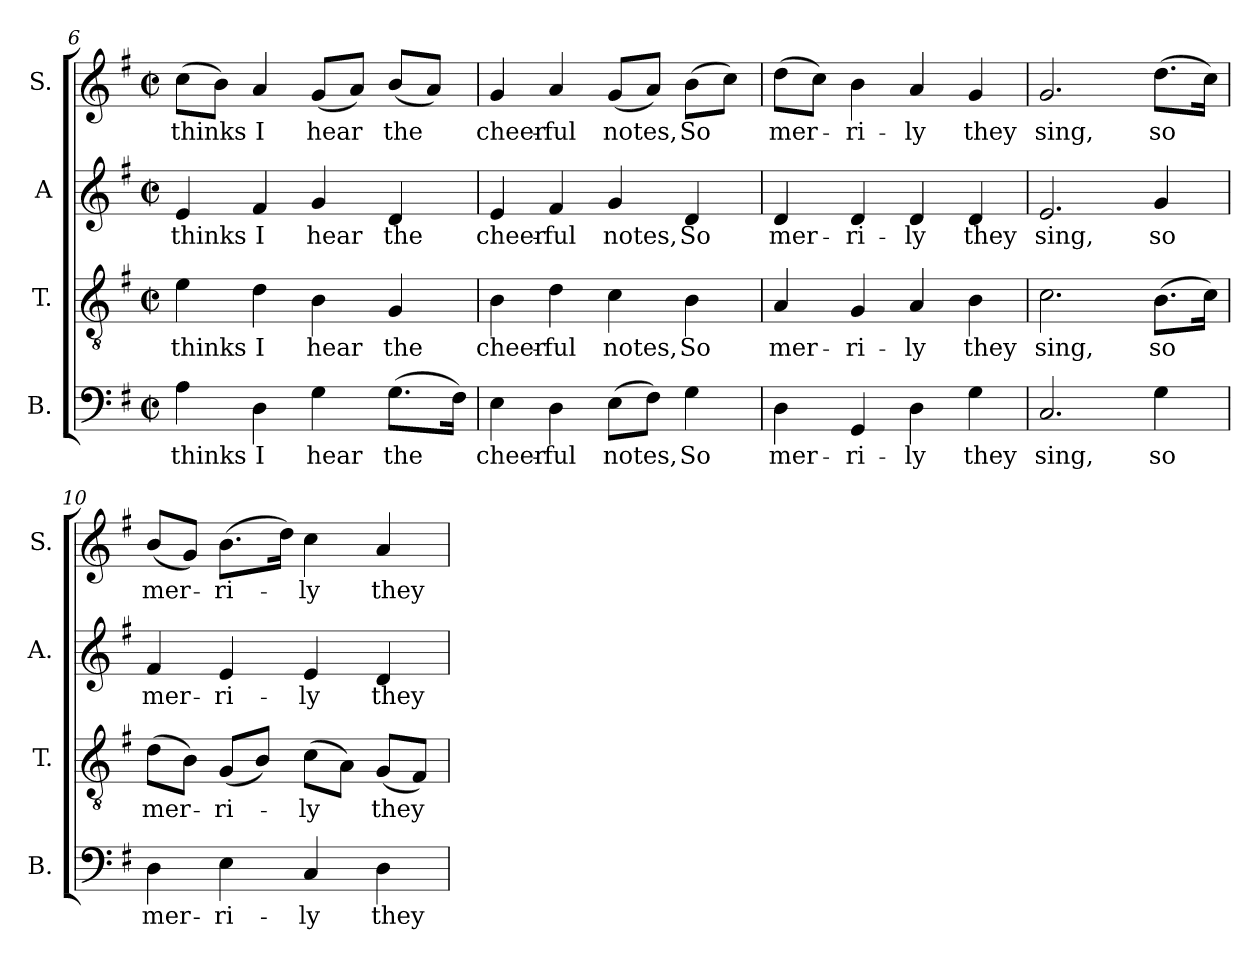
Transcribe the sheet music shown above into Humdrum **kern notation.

**kern	**text	**kern	**text	**kern	**text	**kern	**text
*part4	*part4	*part3	*part3	*part2	*part2	*part1	*part1
*staff4	*staff4	*staff3	*staff3	*staff2	*staff2	*staff1	*staff1
*I"B.	*	*I"T.	*	*I"A	*	*I"S.	*
*I'B.	*	*I'T.	*	*I'A.	*	*I'S.	*
*clefF4	*	*clefGv2	*	*clefG2	*	*clefG2	*
*	*	*ITrd7c12	*	*	*	*	*
*k[f#]	*	*k[f#]	*	*k[f#]	*	*k[f#]	*
*G:	*	*G:	*	*G:	*	*G:	*
*M2/2	*	*M2/2	*	*M2/2	*	*M2/2	*
*met(c|)	*	*met(c|)	*	*met(c|)	*	*met(c|)	*
=6	=6	=6	=6	=6	=6	=6	=6
!	!LO:LY:b:color=#000000	!	!	!	!	!	!
!	!	!	!LO:LY:b:color=#000000	!	!	!	!
!	!	!	!	!	!LO:LY:b:color=#000000	!	!
!	!	!	!	!	!	!	!LO:LY:b:color=#000000
4Ai\	thinks	4Ei\	thinks	4ei/	thinks	(8cci\L	thinks
.	.	.	.	.	.	8bi\J)	.
!	!LO:LY:b:color=#000000	!	!	!	!	!	!
!	!	!	!LO:LY:b:color=#000000	!	!	!	!
!	!	!	!	!	!LO:LY:b:color=#000000	!	!
!	!	!	!	!	!	!	!LO:LY:b:color=#000000
4Di\	I	4Di\	I	4f#i/	I	4ai/	I
!	!LO:LY:b:color=#000000	!	!	!	!	!	!
!	!	!	!LO:LY:b:color=#000000	!	!	!	!
!	!	!	!	!	!LO:LY:b:color=#000000	!	!
!	!	!	!	!	!	!	!LO:LY:b:color=#000000
4Gi\	hear	4BBi\	hear	4gi/	hear	(8gi/L	hear
.	.	.	.	.	.	8ai/J)	.
!	!LO:LY:b:color=#000000	!	!	!	!	!	!
!	!	!	!LO:LY:b:color=#000000	!	!	!	!
!	!	!	!	!	!LO:LY:b:color=#000000	!	!
!	!	!	!	!	!	!	!LO:LY:b:color=#000000
(8.Gi\L	the	4GGi/	the	4di/	the	(8bi/L	the
.	.	.	.	.	.	8ai/J)	.
16F#i\Jk)	.	.	.	.	.	.	.
!!LO:LB:g=z
=7	=7	=7	=7	=7	=7	=7	=7
!	!LO:LY:b:color=#000000	!	!	!	!	!	!
!	!	!	!LO:LY:b:color=#000000	!	!	!	!
!	!	!	!	!	!LO:LY:b:color=#000000	!	!
!	!	!	!	!	!	!	!LO:LY:b:color=#000000
4Ei\	cheer-	4BBi\	cheer-	4ei/	cheer-	4gi/	cheer-
!	!LO:LY:b:color=#000000	!	!	!	!	!	!
!	!	!	!LO:LY:b:color=#000000	!	!	!	!
!	!	!	!	!	!LO:LY:b:color=#000000	!	!
!	!	!	!	!	!	!	!LO:LY:b:color=#000000
4Di\	-ful	4Di\	-ful	4f#i/	-ful	4ai/	-ful
!	!LO:LY:b:color=#000000	!	!	!	!	!	!
!	!	!	!LO:LY:b:color=#000000	!	!	!	!
!	!	!	!	!	!LO:LY:b:color=#000000	!	!
!	!	!	!	!	!	!	!LO:LY:b:color=#000000
(8Ei\L	notes,	4Ci\	notes,	4gi/	notes,	(8gi/L	notes,
8F#i\J)	.	.	.	.	.	8ai/J)	.
!	!LO:LY:b:color=#000000	!	!	!	!	!	!
!	!	!	!LO:LY:b:color=#000000	!	!	!	!
!	!	!	!	!	!LO:LY:b:color=#000000	!	!
!	!	!	!	!	!	!	!LO:LY:b:color=#000000
4Gi\	So	4BBi\	So	4di/	So	(8bi\L	So
.	.	.	.	.	.	8cci\J)	.
=8	=8	=8	=8	=8	=8	=8	=8
!	!LO:LY:b:color=#000000	!	!	!	!	!	!
!	!	!	!LO:LY:b:color=#000000	!	!	!	!
!	!	!	!	!	!LO:LY:b:color=#000000	!	!
!	!	!	!	!	!	!	!LO:LY:b:color=#000000
4Di\	mer-	4AAi/	mer-	4di/	mer-	(8ddi\L	mer-
.	.	.	.	.	.	8cci\J)	.
!	!LO:LY:b:color=#000000	!	!	!	!	!	!
!	!	!	!LO:LY:b:color=#000000	!	!	!	!
!	!	!	!	!	!LO:LY:b:color=#000000	!	!
!	!	!	!	!	!	!	!LO:LY:b:color=#000000
4GGi/	-ri-	4GGi/	-ri-	4di/	-ri-	4bi\	-ri-
!	!LO:LY:b:color=#000000	!	!	!	!	!	!
!	!	!	!LO:LY:b:color=#000000	!	!	!	!
!	!	!	!	!	!LO:LY:b:color=#000000	!	!
!	!	!	!	!	!	!	!LO:LY:b:color=#000000
4Di\	-ly	4AAi/	-ly	4di/	-ly	4ai/	-ly
!	!LO:LY:b:color=#000000	!	!	!	!	!	!
!	!	!	!LO:LY:b:color=#000000	!	!	!	!
!	!	!	!	!	!LO:LY:b:color=#000000	!	!
!	!	!	!	!	!	!	!LO:LY:b:color=#000000
4Gi\	they	4BBi\	they	4di/	they	4gi/	they
=9	=9	=9	=9	=9	=9	=9	=9
!	!LO:LY:b:color=#000000	!	!	!	!	!	!
!	!	!	!LO:LY:b:color=#000000	!	!	!	!
!	!	!	!	!	!LO:LY:b:color=#000000	!	!
!	!	!	!	!	!	!	!LO:LY:b:color=#000000
2.Ci/	sing,	2.Ci\	sing,	2.ei/	sing,	2.gi/	sing,
!	!LO:LY:b:color=#000000	!	!	!	!	!	!
!	!	!	!LO:LY:b:color=#000000	!	!	!	!
!	!	!	!	!	!LO:LY:b:color=#000000	!	!
!	!	!	!	!	!	!	!LO:LY:b:color=#000000
4Gi\	so	(8.BBi\L	so	4gi/	so	(8.ddi\L	so
.	.	16Ci\Jk)	.	.	.	16cci\Jk)	.
=10	=10	=10	=10	=10	=10	=10	=10
!	!LO:LY:b:color=#000000	!	!	!	!	!	!
!	!	!	!LO:LY:b:color=#000000	!	!	!	!
!	!	!	!	!	!LO:LY:b:color=#000000	!	!
!	!	!	!	!	!	!	!LO:LY:b:color=#000000
4Di\	mer-	(8Di\L	mer-	4f#i/	mer-	(8bi/L	mer-
.	.	8BBi\J)	.	.	.	8gi/J)	.
!	!LO:LY:b:color=#000000	!	!	!	!	!	!
!	!	!	!LO:LY:b:color=#000000	!	!	!	!
!	!	!	!	!	!LO:LY:b:color=#000000	!	!
!	!	!	!	!	!	!	!LO:LY:b:color=#000000
4Ei\	-ri-	(8GGi/L	-ri-	4ei/	-ri-	(8.bi\L	-ri-
.	.	8BBi/J)	.	.	.	.	.
.	.	.	.	.	.	16ddi\Jk)	.
!	!LO:LY:b:color=#000000	!	!	!	!	!	!
!	!	!	!LO:LY:b:color=#000000	!	!	!	!
!	!	!	!	!	!LO:LY:b:color=#000000	!	!
!	!	!	!	!	!	!	!LO:LY:b:color=#000000
4Ci/	-ly	(8Ci\L	-ly	4ei/	-ly	4cci\	-ly
.	.	8AAi\J)	.	.	.	.	.
!	!LO:LY:b:color=#000000	!	!	!	!	!	!
!	!	!	!LO:LY:b:color=#000000	!	!	!	!
!	!	!	!	!	!LO:LY:b:color=#000000	!	!
!	!	!	!	!	!	!	!LO:LY:b:color=#000000
4Di\	they	(8GGi/L	they	4di/	they	4ai/	they
.	.	8FF#i/J)	.	.	.	.	.
=	=	=	=	=	=	=	=
*-	*-	*-	*-	*-	*-	*-	*-
